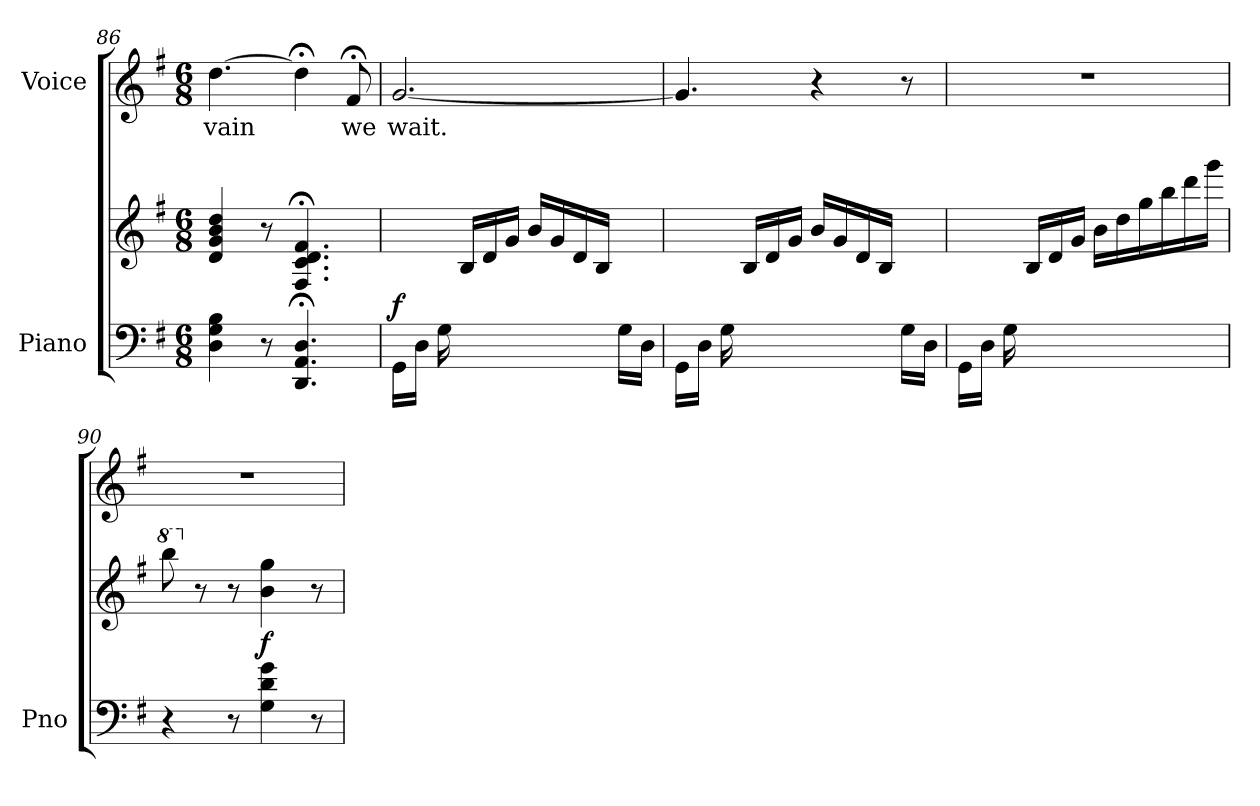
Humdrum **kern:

**kern	**kern	**dynam	**kern	**text
*part2	*part2	*part2	*part1	*part1
*staff3	*staff2	*staff2/3	*staff1	*staff1
*I"Piano	*	*	*I"Voice	*
*I'Pno	*	*	*	*
!!LO:LB:g=z
*clefF4	*clefG2	*	*clefG2	*
*k[f#]	*k[f#]	*	*k[f#]	*
*M6/8	*M6/8	*	*M6/8	*
=86	=86	=86	=86	=86
!	!	!	!	!LO:LY:b
4D\ 4G\ 4B\	4d/ 4g/ 4b/ 4dd/	.	[4.dd\	vain
8r	8r	.	.	.
4.DD/; 4.AA/; 4.D/;	4.F#/;< 4.c/;< 4.d/;< 4.f#/;<	.	4dd;<\]	.
!	!	!	!	!LO:LY:b
.	.	.	8f#;</	we
=87	=87	=87	=87	=87
*	*^	*	*	*
!	!	!	!LO:DY:a=2	!	!LO:LY:b
16GG\LL	2.ryy	8.ryy	f	[2.g/	wait.
16D\JJ	.	.	.	.	.
16G\	.	.	.	.	.
4..ryy	.	16B/LL	.	.	.
.	.	16d/	.	.	.
.	.	16g/JJ	.	.	.
.	.	16b/LL	.	.	.
.	.	16g/	.	.	.
.	.	16d/	.	.	.
.	.	16B/JJ	.	.	.
16G\LL	.	8ryy	.	.	.
16D\JJ	.	.	.	.	.
=88	=88	=88	=88	=88	=88
16GG\LL	2.ryy	8.ryy	.	4.g/]	.
16D\JJ	.	.	.	.	.
16G\	.	.	.	.	.
4..ryy	.	16B/LL	.	.	.
.	.	16d/	.	.	.
.	.	16g/JJ	.	.	.
.	.	16b/LL	.	4r	.
.	.	16g/	.	.	.
.	.	16d/	.	.	.
.	.	16B/JJ	.	.	.
16G\LL	.	8ryy	.	8r	.
16D\JJ	.	.	.	.	.
!!LO:LB:g=z
=89	=89	=89	=89	=89	=89
(16GG\LL	2.ryy	8.ryy	.	2.r	.
16D\JJ	.	.	.	.	.
16G\	.	.	.	.	.
2ryy	.	16B/LL	.	.	.
.	.	16d/	.	.	.
.	.	16g/JJ	.	.	.
.	.	16b\LL	.	.	.
.	.	16dd\	.	.	.
.	.	16gg\	.	.	.
.	.	16bb\	.	.	.
.	.	16ddd\	.	.	.
16ryy	.	16ggg\JJ)	.	.	.
*	*v	*v	*	*	*
=90	=90	=90	=90	=90
*	*8va	*	*	*
4r	8bbb\	.	2.r	.
*	*X8va	*	*	*
.	8r	.	.	.
8r	8r	.	.	.
!	!	!LO:DY:b	!	!
4G\ 4d\ 4g\	4b\ 4gg\	f	.	.
8r	8r	.	.	.
=	=	=	=	=
*-	*-	*-	*-	*-
